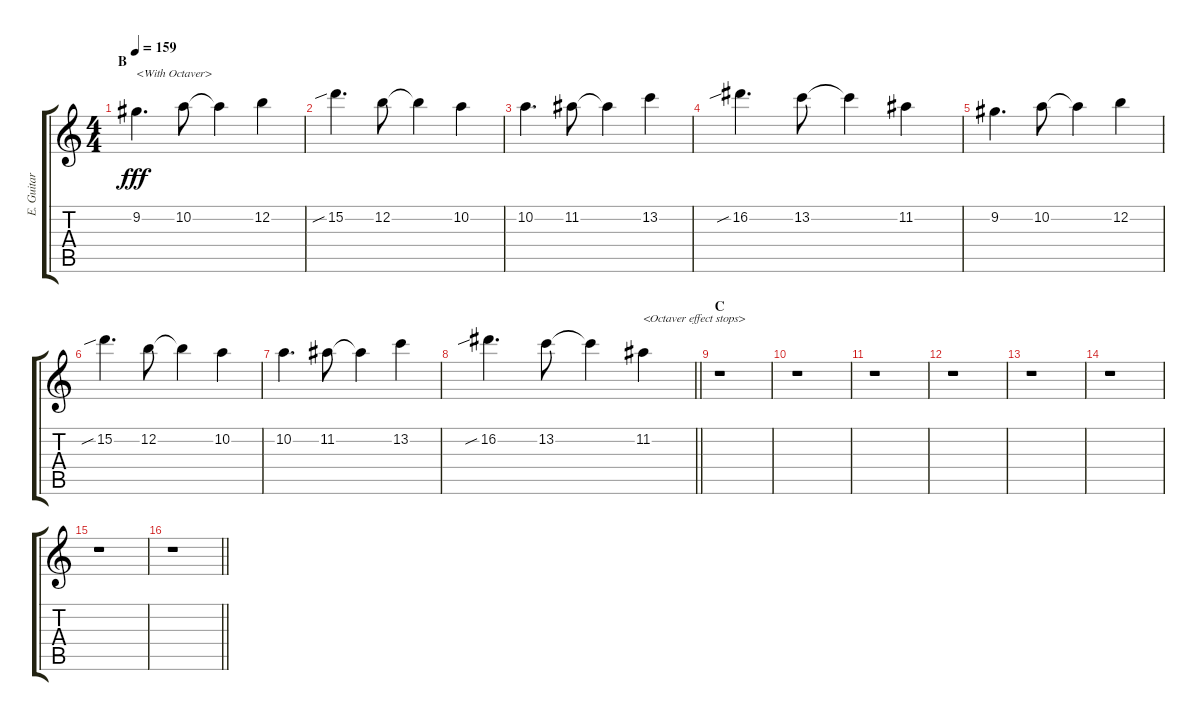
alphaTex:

\track ("E. Guitar II" "E. Guitar ") {instrument overdrivenguitar}
\staff {score tabs}
\tuning (E4 B3 G3 D3 A2 E2) {hide}
\ts (4 4)
\section ("" "B")
\tempo 159
\clef g2
\ks c
9.2.4{d txt "<With Octaver>" dy fff} 10.2.8 10.2{t}.4 12.2.4 |
15.2{sib}.4{d} 12.2.8 12.2{t}.4 10.2.4 |
10.2.4{d} 11.2.8 11.2{t}.4 13.2.4 |
16.2{sib}.4{d} 13.2.8 13.2{t}.4 11.2.4 |
9.2.4{d} 10.2.8 10.2{t}.4 12.2.4 |
15.2{sib}.4{d} 12.2.8 12.2{t}.4 10.2.4 |
10.2.4{d} 11.2.8 11.2{t}.4 13.2.4 |
\barLineRight lightlight
16.2{sib}.4{d} 13.2.8 13.2{t}.4 11.2.4{txt "<Octaver effect stops>"} |
\section ("" "C")
r.1 |
r.1 |
r.1 |
r.1 |
r.1 |
r.1 |
r.1 |
\barLineRight lightlight
r.1
